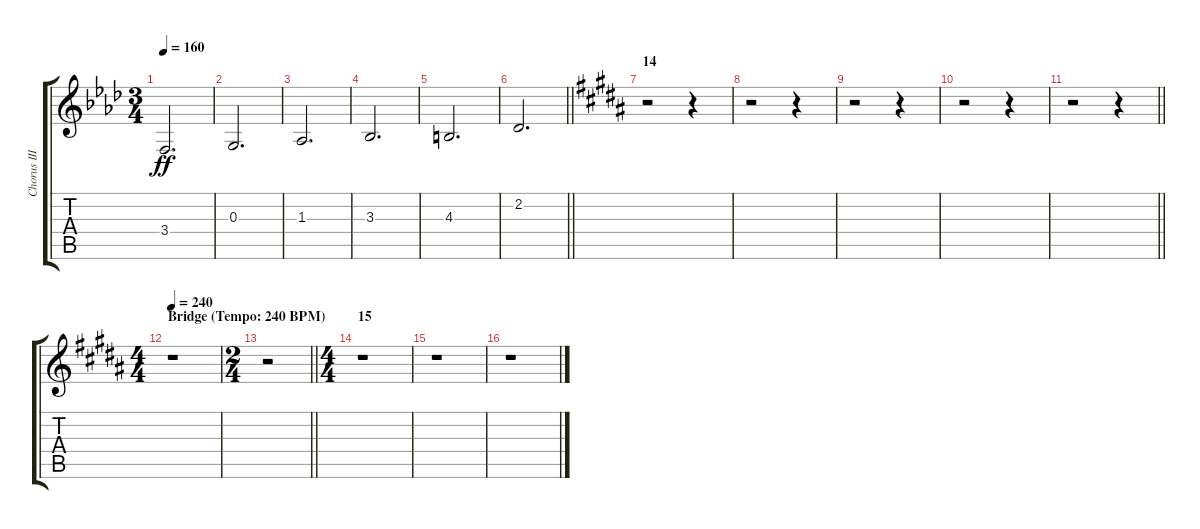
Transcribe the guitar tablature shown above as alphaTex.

\track ("Chorus III" "Chorus III") {instrument voiceoohs}
\staff {score tabs}
\tuning (E4 B3 G3 D3 A2 E2) {hide}
\ts (3 4)
\tempo 160
\clef g2
\ks ab
3.4.2{d dy ff} |
0.3.2{d} |
1.3.2{d} |
3.3.2{d} |
4.3.2{d} |
\barLineRight lightlight
2.2.2{d} |
\section ("" "14")
\ks b
r.2 r.4 |
r.2 r.4 |
r.2 r.4 |
r.2 r.4 |
\barLineRight lightlight
r.2 r.4 |
\ts (4 4)
\section ("" "Bridge (Tempo: 240 BPM)")
\tempo 240
r.1 |
\ts (2 4)
\barLineRight lightlight
r.2 |
\ts (4 4)
\section ("" "15")
r.1 |
r.1 |
r.1
